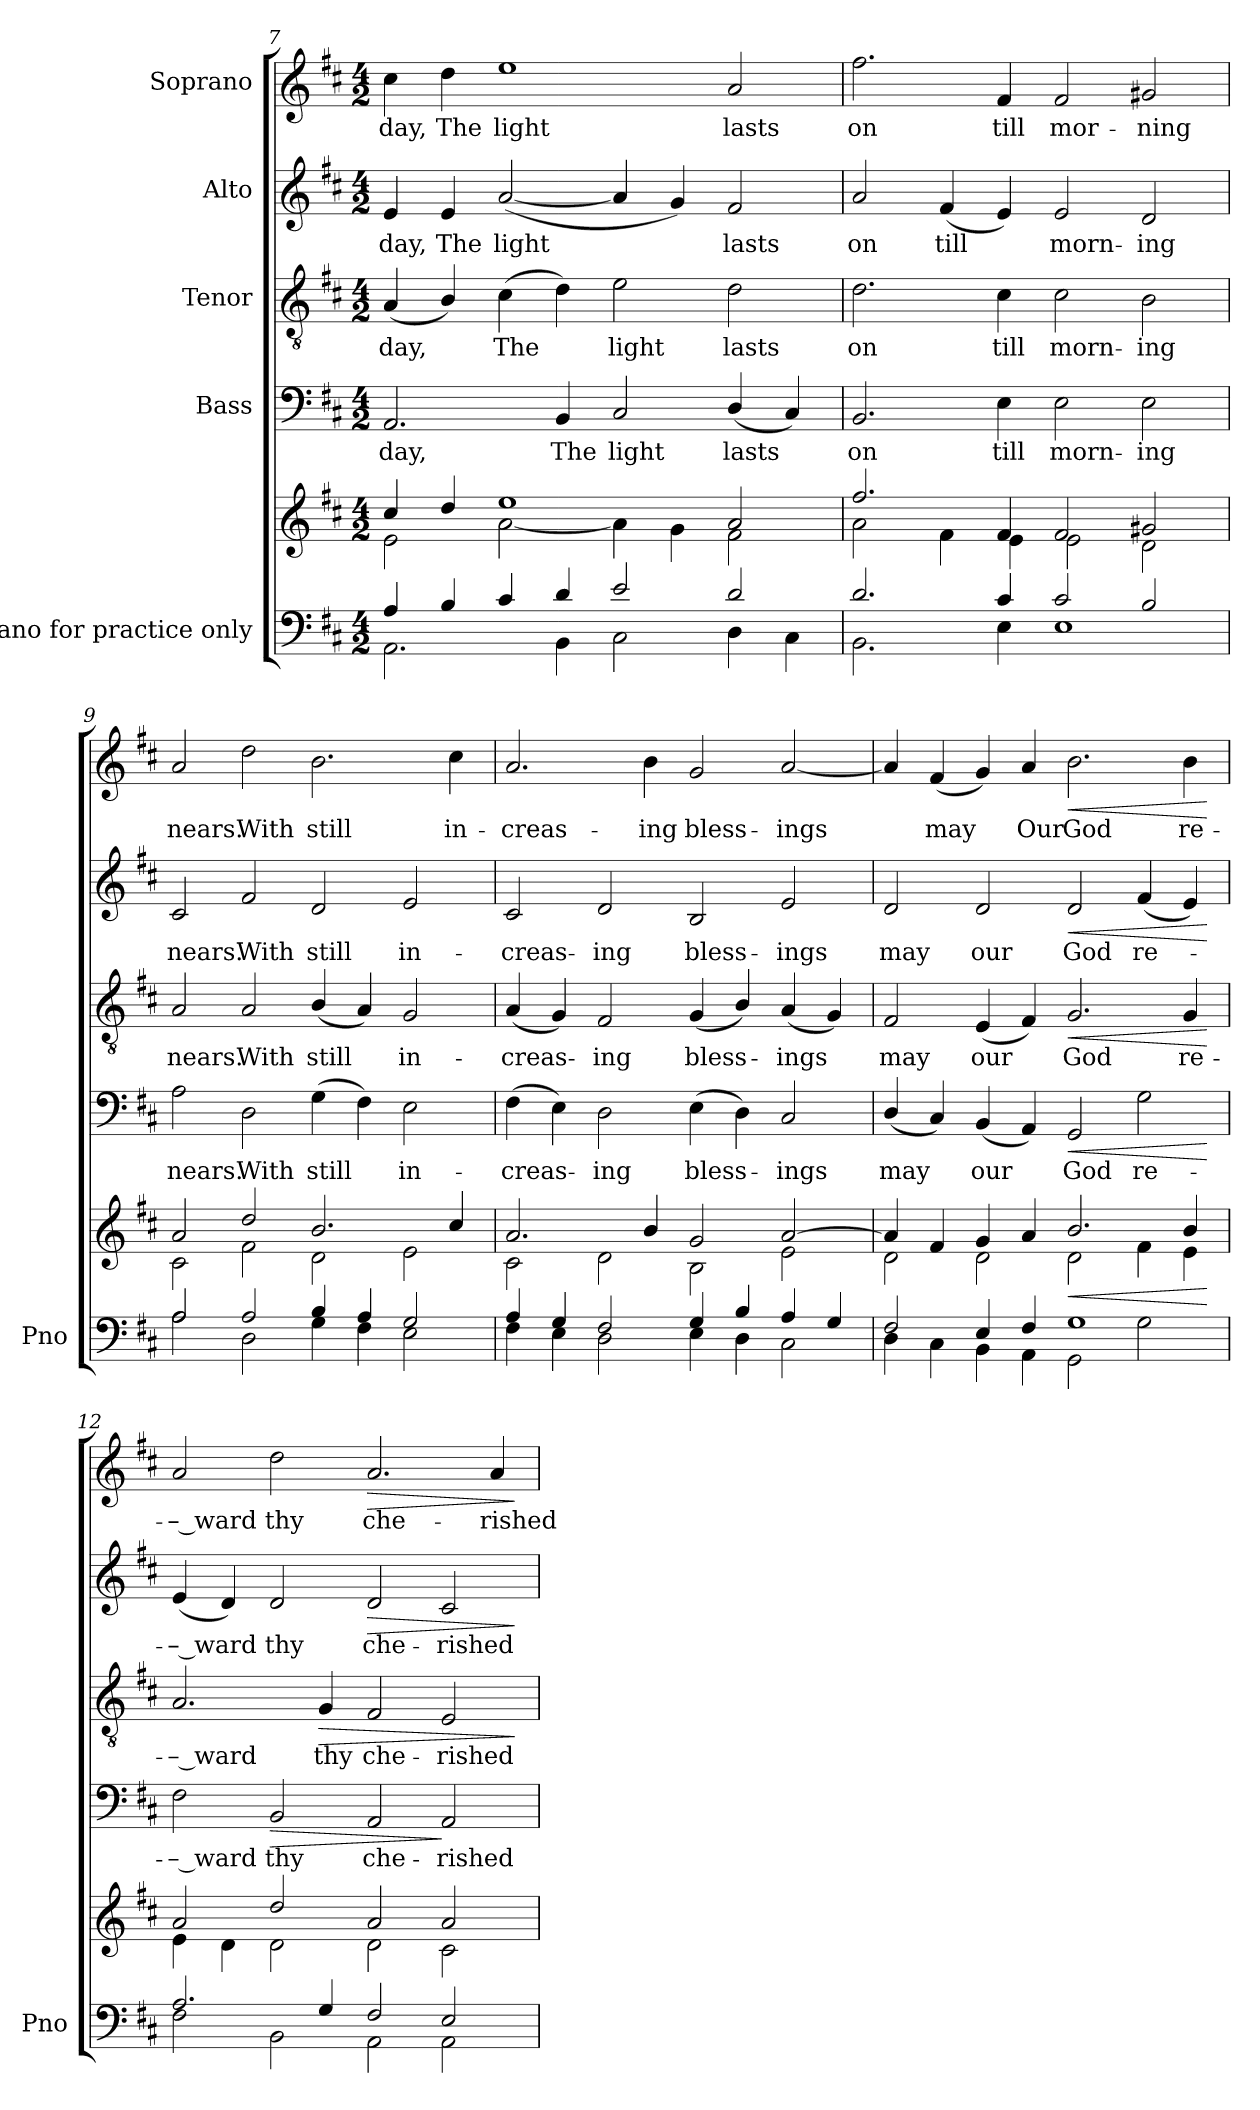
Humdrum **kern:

**kern	**kern	**dynam	**kern	**text	**dynam	**kern	**text	**dynam	**kern	**text	**dynam	**kern	**text	**dynam
*part5	*part5	*part5	*part4	*part4	*part4	*part3	*part3	*part3	*part2	*part2	*part2	*part1	*part1	*part1
*staff6	*staff5	*staff5/6	*staff4	*staff4	*staff4	*staff3	*staff3	*staff3	*staff2	*staff2	*staff2	*staff1	*staff1	*staff1
*I"Piano for practice only	*	*	*I"Bass	*	*	*I"Tenor	*	*	*I"Alto	*	*	*I"Soprano	*	*
*I'Pno	*	*	*	*	*	*	*	*	*	*	*	*	*	*
*clefF4	*clefG2	*	*clefF4	*	*	*clefGv2	*	*	*clefG2	*	*	*clefG2	*	*
*k[f#c#]	*k[f#c#]	*	*k[f#c#]	*	*	*k[f#c#]	*	*	*k[f#c#]	*	*	*k[f#c#]	*	*
*M4/2	*M4/2	*	*M4/2	*	*	*M4/2	*	*	*M4/2	*	*	*M4/2	*	*
=7	=7	=7	=7	=7	=7	=7	=7	=7	=7	=7	=7	=7	=7	=7
*^	*^	*	*	*	*	*	*	*	*	*	*	*	*	*
4A/	2.AA\	4cc#/	2e\	.	2.AA/	day,	.	(4A/	day,	.	4e/	day,	.	4cc#\	day,	.
4B/	.	4dd/	.	.	.	.	.	4B/)	.	.	4e/	The	.	4dd\	The	.
4c#/	.	1ee	[2a\	.	.	.	.	(4c#\	The	.	([2a/	light	.	1ee	light	.
4d/	4BB\	.	.	.	4BB/	The	.	4d\)	.	.	.	.	.	.	.	.
2e/	2C#\	.	4a\]	.	2C#/	light	.	2e\	light	.	4a/]	.	.	.	.	.
.	.	.	4g\	.	.	.	.	.	.	.	4g/)	.	.	.	.	.
2d/	4D\	2a/	2f#\	.	(4D/	lasts	.	2d\	lasts	.	2f#/	lasts	.	2a/	lasts	.
.	4C#\	.	.	.	4C#/)	.	.	.	.	.	.	.	.	.	.	.
=8	=8	=8	=8	=8	=8	=8	=8	=8	=8	=8	=8	=8	=8	=8	=8	=8
2.d/	2.BB\	2.ff#/	2a\	.	2.BB/	on	.	2.d\	on	.	2a/	on	.	2.ff#\	on	.
.	.	.	4f#\	.	.	.	.	.	.	.	(4f#/	till	.	.	.	.
4c#/	4E\	4f#/	4e\	.	4E\	till	.	4c#\	till	.	4e/)	.	.	4f#/	till	.
2c#/	1E	2f#/	2e\	.	2E\	morn-	.	2c#\	morn-	.	2e/	-morn-	.	2f#/	mor-	.
2B/	.	2g#X/	2d\	.	2E\	-ing	.	2B\	-ing	.	2d/	-ing	.	2g#X/	-ning	.
=9	=9	=9	=9	=9	=9	=9	=9	=9	=9	=9	=9	=9	=9	=9	=9	=9
2A/	2A\	2a/	2c#\	.	2A\	nears.	.	2A/	nears.	.	2c#/	nears.	.	2a/	nears.	.
2A/	2D\	2dd/	2f#\	.	2D\	With	.	2A/	With	.	2f#/	With	.	2dd\	With	.
4B/	4G\	2.b/	2d\	.	(4G\	still	.	(4B/	still	.	2d/	still	.	2.b\	still	.
4A/	4F#\	.	.	.	4F#\)	.	.	4A/)	.	.	.	.	.	.	.	.
2G/	2E\	.	2e\	.	2E\	in-	.	2G/	in-	.	2e/	in-	.	.	.	.
.	.	4cc#/	.	.	.	.	.	.	.	.	.	.	.	4cc#\	in-	.
=10	=10	=10	=10	=10	=10	=10	=10	=10	=10	=10	=10	=10	=10	=10	=10	=10
4A/	4F#\	2.a/	2c#\	.	(4F#\	-creas-	.	(4A/	-creas-	.	2c#/	-creas-	.	2.a/	-creas-	.
4G/	4E\	.	.	.	4E\)	.	.	4G/)	.	.	.	.	.	.	.	.
2F#/	2D\	.	2d\	.	2D\	-ing	.	2F#/	-ing	.	2d/	-ing	.	.	.	.
.	.	4b/	.	.	.	.	.	.	.	.	.	.	.	4b\	-ing	.
4G/	4E\	2g/	2B\	.	(4E\	bless-	.	(4G/	bless-	.	2B/	bless-	.	2g/	bless-	.
4B/	4D\	.	.	.	4D\)	.	.	4B/)	.	.	.	.	.	.	.	.
4A/	2C#\	[2a/	2e\	.	2C#/	-ings	.	(4A/	-ings	.	2e/	-ings	.	[2a/	-ings	.
4G/	.	.	.	.	.	.	.	4G/)	.	.	.	.	.	.	.	.
=11	=11	=11	=11	=11	=11	=11	=11	=11	=11	=11	=11	=11	=11	=11	=11	=11
2F#/	4D\	4a/]	2d\	.	(4D/	may	.	2F#/	may	.	2d/	may	.	4a/]	.	.
.	4C#\	4f#/	.	.	4C#/)	.	.	.	.	.	.	.	.	(4f#/	may	.
4E/	4BB\	4g/	2d\	.	(4BB/	our	.	(4E/	our	.	2d/	our	.	4g/)	.	.
4F#/	4AA\	4a/	.	.	4AA/)	.	.	4F#/)	.	.	.	.	.	4a/	Our	.
!	!	!	!	!LO:HP:b	!	!	!LO:HP:b	!	!	!LO:HP:b	!	!	!LO:HP:b	!	!	!LO:HP:b
1G	2GG\	2.b/	2d\	<	2GG/	God	<	2.G/	God	<	2d/	God	<	2.b\	God	<
.	2G\	.	4f#\	.	2G\	re-	.	.	.	.	(4f#/	re-	.	.	.	.
.	.	4b/	4e\	.	.	.	.	4G/	re-	.	4e/)	.	.	4b\	re-	.
*v	*v	*	*	*	*	*	*	*	*	*	*	*	*	*	*	*
*	*v	*v	*	*	*	*	*	*	*	*	*	*	*	*	*
.	.	[	.	.	[	.	.	[	.	.	[	.	.	[
=12	=12	=12	=12	=12	=12	=12	=12	=12	=12	=12	=12	=12	=12	=12
*^	*^	*	*	*	*	*	*	*	*	*	*	*	*	*
2.A/	2F#\	2a/	4e\	.	2F#\	-– ward	.	2.A/	-– ward	.	(4e/	-– ward	.	2a/	-– ward	.
.	.	.	4d\	.	.	.	.	.	.	.	4d/)	.	.	.	.	.
!	!	!	!	!	!	!	!LO:HP:b	!	!	!	!	!	!	!	!	!
.	2BB\	2dd/	2d\	.	2BB/	thy	>	.	.	.	2d/	thy	.	2dd\	thy	.
!	!	!	!	!	!	!	!	!	!	!LO:HP:b	!	!	!	!	!	!
4G/	.	.	.	.	.	.	.	4G/	thy	>	.	.	.	.	.	.
!	!	!	!	!	!	!	!	!	!	!	!	!	!LO:HP:b	!	!	!LO:HP:b
2F#/	2AA\	2a/	2d\	.	2AA/	che-	.	2F#/	che-	.	2d/	che-	>	2.a/	che-	>
2E/	2AA\	2a/	2c#\	.	2AA/	-rished	]	2E/	-rished	.	2c#/	-rished	.	.	.	.
.	.	.	.	.	.	.	.	.	.	.	.	.	.	4a/	-rished	.
*v	*v	*	*	*	*	*	*	*	*	*	*	*	*	*	*	*
*	*v	*v	*	*	*	*	*	*	*	*	*	*	*	*	*
.	.	.	.	.	.	.	.	]	.	.	]	.	.	]
=	=	=	=	=	=	=	=	=	=	=	=	=	=	=
*-	*-	*-	*-	*-	*-	*-	*-	*-	*-	*-	*-	*-	*-	*-
